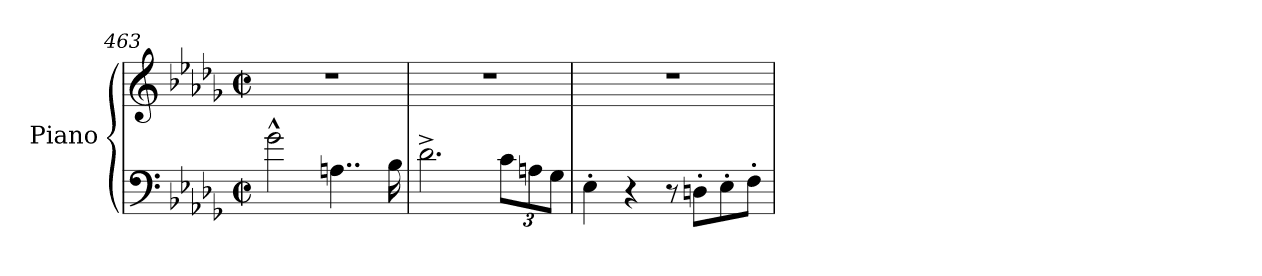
**kern	**kern
*part1	*part1
*staff2	*staff1
*I"Piano	*
*I'Pno	*
*clefF4	*clefG2
*k[b-e-a-d-g-]	*k[b-e-a-d-g-]
*M2/2	*M2/2
*met(c|)	*met(c|)
=463	=463
2g-^^\	1r
4..An\	.
16B-\	.
!!LO:LB:g=z
=464	=464
2.d-^\	1r
*Xbrackettup	*
12c\L	.
12An\	.
12G-\J	.
=465	=465
4E-'\	1r
4r	.
8r	.
8Dn'\L	.
8E-'\	.
8F'\J	.
=	=
*-	*-
